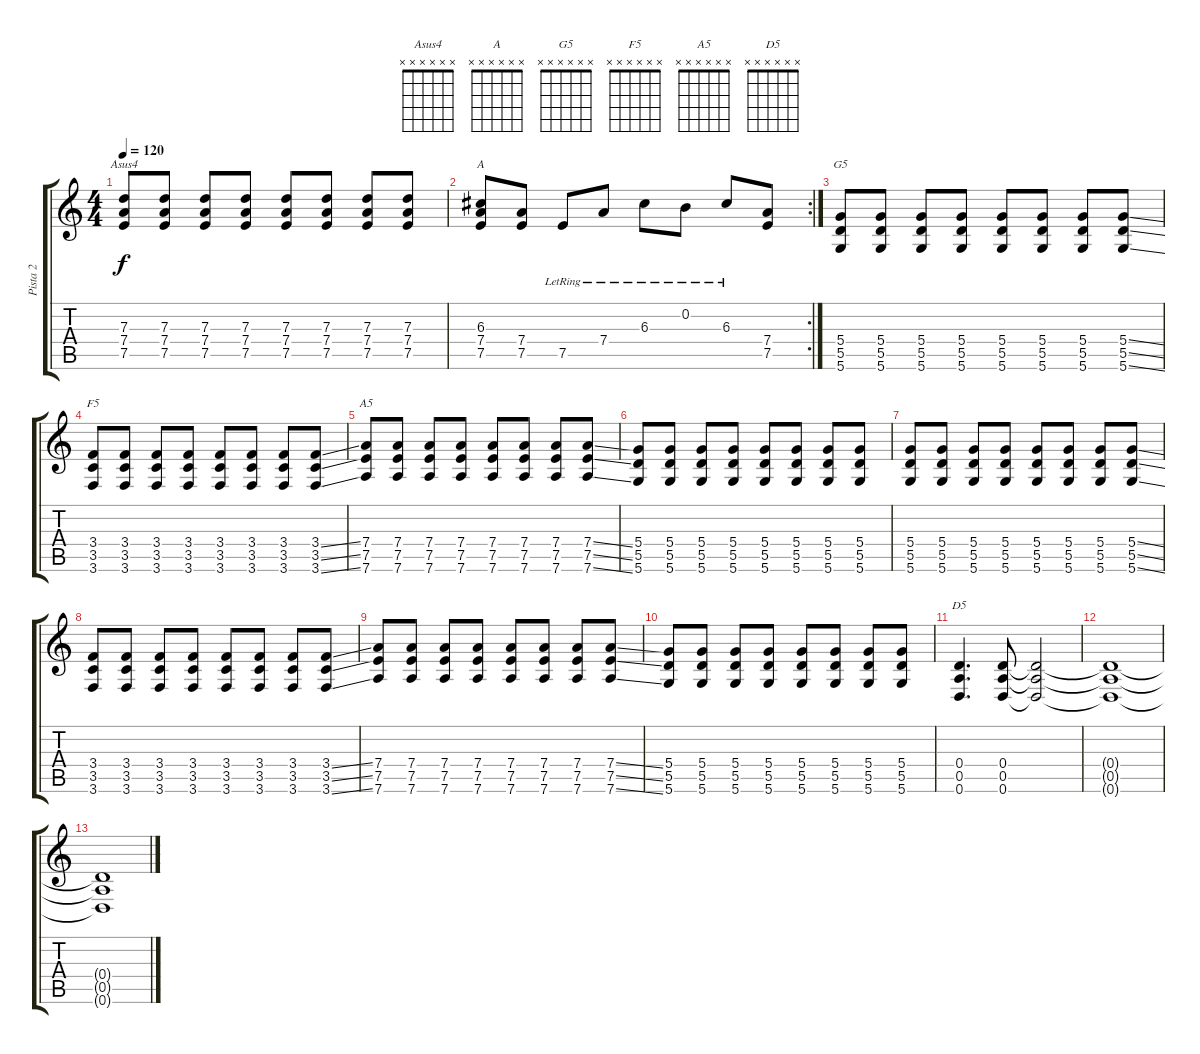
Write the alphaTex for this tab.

\track ("Pista 2" "Pista 2") {instrument overdrivenguitar}
\staff {score tabs}
\tuning (E4 B3 G3 D3 A2 D2) {hide}
\chord ("Asus4" x x x x x x)
\chord ("A" x x x x x x)
\chord ("G5" x x x x x x)
\chord ("F5" x x x x x x)
\chord ("A5" x x x x x x)
\chord ("D5" x x x x x x)
\ts (4 4)
\tempo 120
\clef g2
\ks c
(7.3 7.4 7.5).8{ch "Asus4" dy f} (7.3 7.4 7.5).8 (7.3 7.4 7.5).8 (7.3 7.4 7.5).8 (7.3 7.4 7.5).8 (7.3 7.4 7.5).8 (7.3 7.4 7.5).8 (7.3 7.4 7.5).8 |
\rc 2
(6.3 7.4 7.5).8{ch "A"} (7.4 7.5).8 7.5{lr}.8 7.4{lr}.8 6.3{lr}.8 0.2{lr}.8 6.3{lr}.8 (7.4 7.5).8 |
(5.4 5.5 5.6).8{ch "G5"} (5.4 5.5 5.6).8 (5.4 5.5 5.6).8 (5.4 5.5 5.6).8 (5.4 5.5 5.6).8 (5.4 5.5 5.6).8 (5.4 5.5 5.6).8 (5.4{ss} 5.5{ss} 5.6{ss}).8 |
(3.4 3.5 3.6).8{ch "F5"} (3.4 3.5 3.6).8 (3.4 3.5 3.6).8 (3.4 3.5 3.6).8 (3.4 3.5 3.6).8 (3.4 3.5 3.6).8 (3.4 3.5 3.6).8 (3.4{ss} 3.5{ss} 3.6{ss}).8 |
(7.4 7.5 7.6).8{ch "A5"} (7.4 7.5 7.6).8 (7.4 7.5 7.6).8 (7.4 7.5 7.6).8 (7.4 7.5 7.6).8 (7.4 7.5 7.6).8 (7.4 7.5 7.6).8 (7.4{ss} 7.5{ss} 7.6{ss}).8 |
(5.4 5.5 5.6).8 (5.4 5.5 5.6).8 (5.4 5.5 5.6).8 (5.4 5.5 5.6).8 (5.4 5.5 5.6).8 (5.4 5.5 5.6).8 (5.4 5.5 5.6).8 (5.4 5.5 5.6).8 |
(5.4 5.5 5.6).8 (5.4 5.5 5.6).8 (5.4 5.5 5.6).8 (5.4 5.5 5.6).8 (5.4 5.5 5.6).8 (5.4 5.5 5.6).8 (5.4 5.5 5.6).8 (5.4{ss} 5.5{ss} 5.6{ss}).8 |
(3.4 3.5 3.6).8 (3.4 3.5 3.6).8 (3.4 3.5 3.6).8 (3.4 3.5 3.6).8 (3.4 3.5 3.6).8 (3.4 3.5 3.6).8 (3.4 3.5 3.6).8 (3.4{ss} 3.5{ss} 3.6{ss}).8 |
(7.4 7.5 7.6).8 (7.4 7.5 7.6).8 (7.4 7.5 7.6).8 (7.4 7.5 7.6).8 (7.4 7.5 7.6).8 (7.4 7.5 7.6).8 (7.4 7.5 7.6).8 (7.4{ss} 7.5{ss} 7.6{ss}).8 |
(5.4 5.5 5.6).8 (5.4 5.5 5.6).8 (5.4 5.5 5.6).8 (5.4 5.5 5.6).8 (5.4 5.5 5.6).8 (5.4 5.5 5.6).8 (5.4 5.5 5.6).8 (5.4 5.5 5.6).8 |
(0.4 0.5 0.6).4{d ch "D5"} (0.4 0.5 0.6).8 (0.4{t} 0.5{t} 0.6{t}).2 |
(0.4{t} 0.5{t} 0.6{t}).1 |
(0.4{t} 0.5{t} 0.6{t}).1{volume 0}
